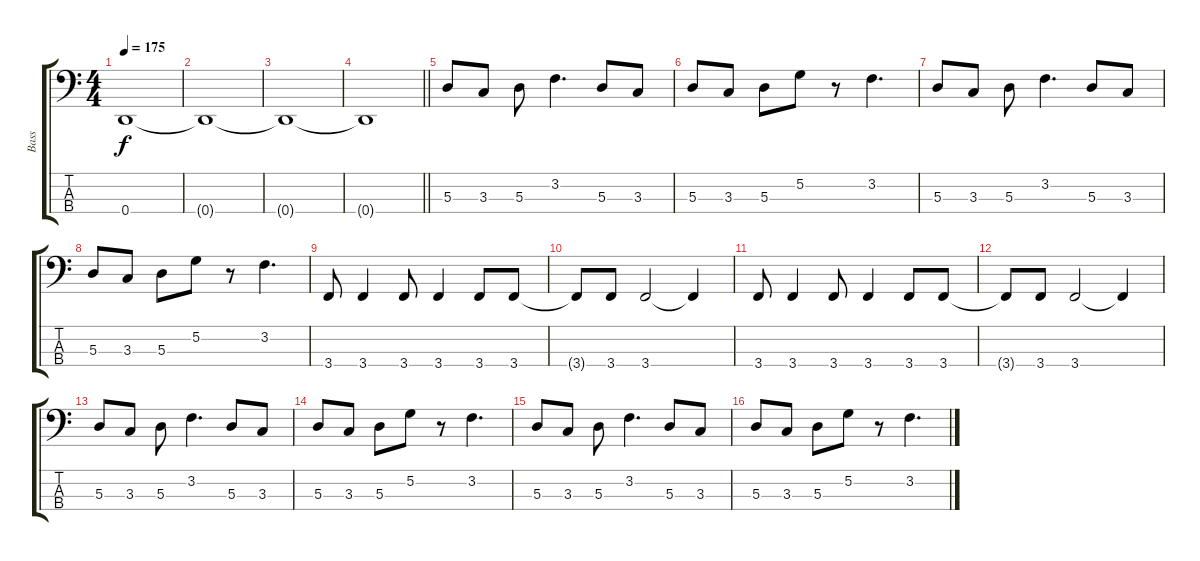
\track ("Bass" "Bass") {instrument electricbassfinger}
\staff {score tabs}
\tuning (G2 D2 A1 D1) {hide}
\ts (4 4)
\tempo 175
\clef f4
\ks c
0.4.1{dy f} |
0.4{t}.1 |
0.4{t}.1 |
\barLineRight lightlight
0.4{t}.1 |
5.3.8 3.3.8 5.3.8 3.2.4{d} 5.3.8 3.3.8 |
5.3.8 3.3.8 5.3.8 5.2.8 r.8 3.2.4{d} |
5.3.8 3.3.8 5.3.8 3.2.4{d} 5.3.8 3.3.8 |
5.3.8 3.3.8 5.3.8 5.2.8 r.8 3.2.4{d} |
3.4.8 3.4.4 3.4.8 3.4.4 3.4.8 3.4.8 |
3.4{t}.8 3.4.8 3.4.2 3.4{t}.4 |
3.4.8 3.4.4 3.4.8 3.4.4 3.4.8 3.4.8 |
3.4{t}.8 3.4.8 3.4.2 3.4{t}.4 |
5.3.8 3.3.8 5.3.8 3.2.4{d} 5.3.8 3.3.8 |
5.3.8 3.3.8 5.3.8 5.2.8 r.8 3.2.4{d} |
5.3.8 3.3.8 5.3.8 3.2.4{d} 5.3.8 3.3.8 |
5.3.8 3.3.8 5.3.8 5.2.8 r.8 3.2.4{d}
